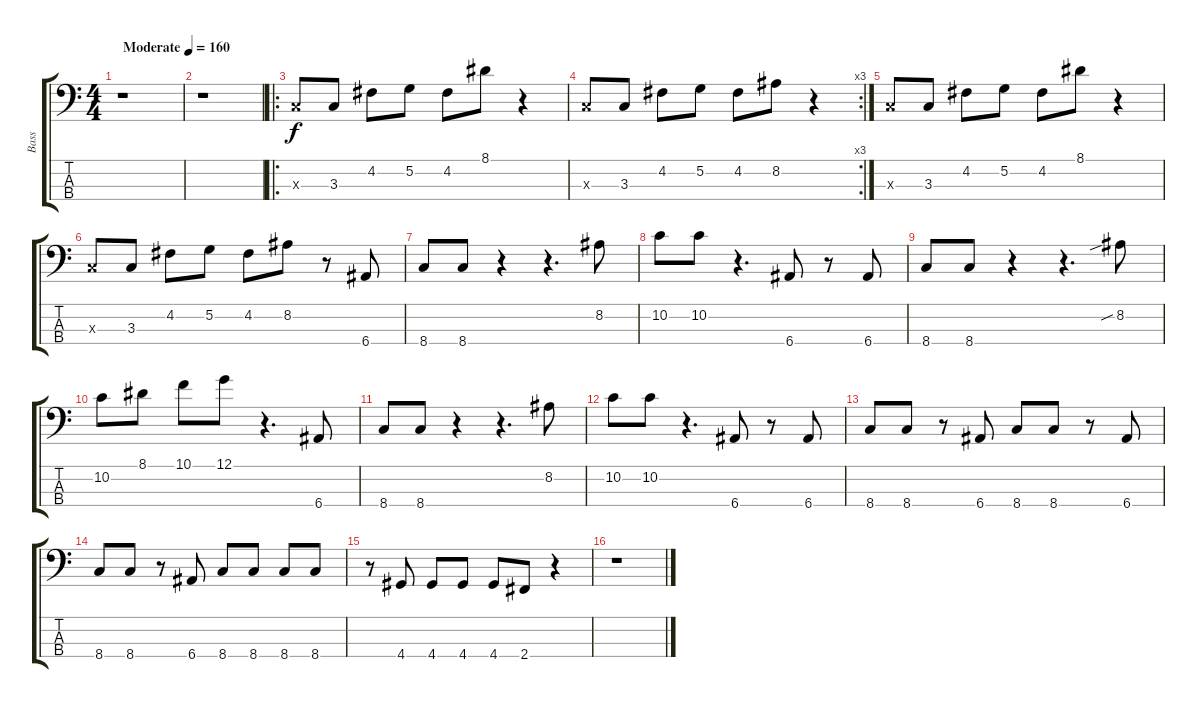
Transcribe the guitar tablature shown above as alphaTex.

\track ("Bass" "Bass") {instrument electricbasspick}
\staff {score tabs}
\tuning (G2 D2 A1 E1) {hide}
\ts (4 4)
\tempo (160 "Moderate")
\clef f4
\ks c
r.1{dy f instrument electricbasspick} |
r.1 |
\ro
3.3{x}.8 3.3.8 4.2.8 5.2.8 4.2.8 8.1.8 r.4 |
\rc 3
3.3{x}.8 3.3.8 4.2.8 5.2.8 4.2.8 8.2.8 r.4 |
3.3{x}.8 3.3.8 4.2.8 5.2.8 4.2.8 8.1.8 r.4 |
3.3{x}.8 3.3.8 4.2.8 5.2.8 4.2.8 8.2.8 r.8 6.4.8 |
8.4.8 8.4.8 r.4 r.4{d} 8.2.8 |
10.2.8 10.2.8 r.4{d} 6.4.8 r.8 6.4.8 |
8.4.8 8.4.8 r.4 r.4{d} 8.2{sib}.8 |
10.2.8 8.1.8 10.1.8 12.1.8 r.4{d} 6.4.8 |
8.4.8 8.4.8 r.4 r.4{d} 8.2.8 |
10.2.8 10.2.8 r.4{d} 6.4.8 r.8 6.4.8 |
8.4.8 8.4.8 r.8 6.4.8 8.4.8 8.4.8 r.8 6.4.8 |
8.4.8 8.4.8 r.8 6.4.8 8.4.8 8.4.8 8.4.8 8.4.8 |
r.8 4.4.8 4.4.8 4.4.8 4.4.8 2.4.8 r.4 |
r.1
